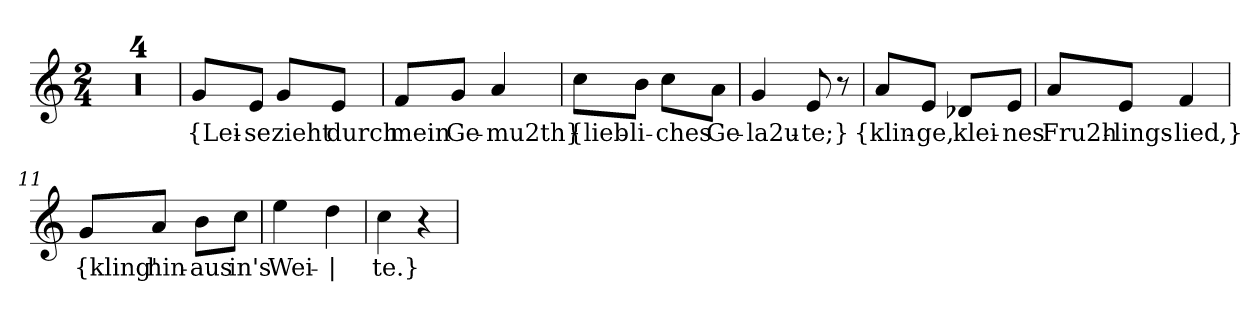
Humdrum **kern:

**kern	**text
*part1	*part1
*staff1	*staff1
*clefG2	*
*k[]	*
*M2/4	*
=1	=1
2r	.
=2	=2
2r	.
=3	=3
2r	.
=4	=4
2r	.
=5	=5
!	!LO:LY:b
8g/L	{Lei-
!	!LO:LY:b
8e/J	-se
!	!LO:LY:b
8g/L	zieht
!	!LO:LY:b
8e/J	durch
=6	=6
!	!LO:LY:b
8f/L	mein
!	!LO:LY:b
8g/J	Ge-
!	!LO:LY:b
4a/	-mu2th}
=7	=7
!	!LO:LY:b
8cc\L	{lieb-
!	!LO:LY:b
8b\J	-li-
!	!LO:LY:b
8cc\L	-ches
!	!LO:LY:b
8a\J	Ge-
=8	=8
!	!LO:LY:b
4g/	-la2u-
!	!LO:LY:b
8e/	-te;}
8r	.
!!LO:LB:g=z
=9	=9
!	!LO:LY:b
8a/L	{klin-
!	!LO:LY:b
8e/J	-ge,
!	!LO:LY:b
8d-X/L	klei-
!	!LO:LY:b
8e/J	-nes
=10	=10
!	!LO:LY:b
8a/L	Fru2h-
!	!LO:LY:b
8e/J	-lings-
!	!LO:LY:b
4f/	-lied,}
=11	=11
!	!LO:LY:b
8g/L	{kling'
!	!LO:LY:b
8a/J	hin-
!	!LO:LY:b
8b\L	-aus
!	!LO:LY:b
8cc\J	in's
=12	=12
!	!LO:LY:b
4ee\	Wei-
!	!LO:LY:b
4dd\	|
=13	=13
!	!LO:LY:b
4cc\	-te.}
4r	.
=	=
*-	*-
